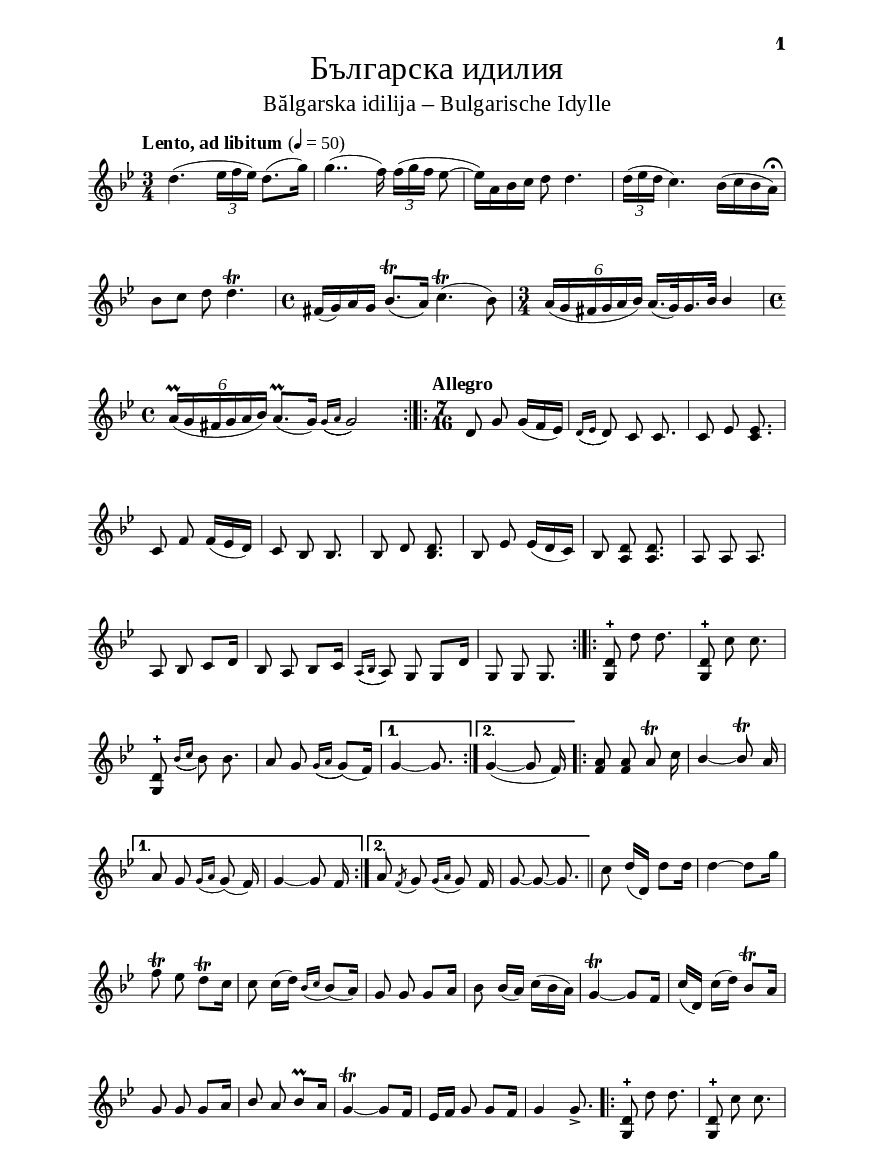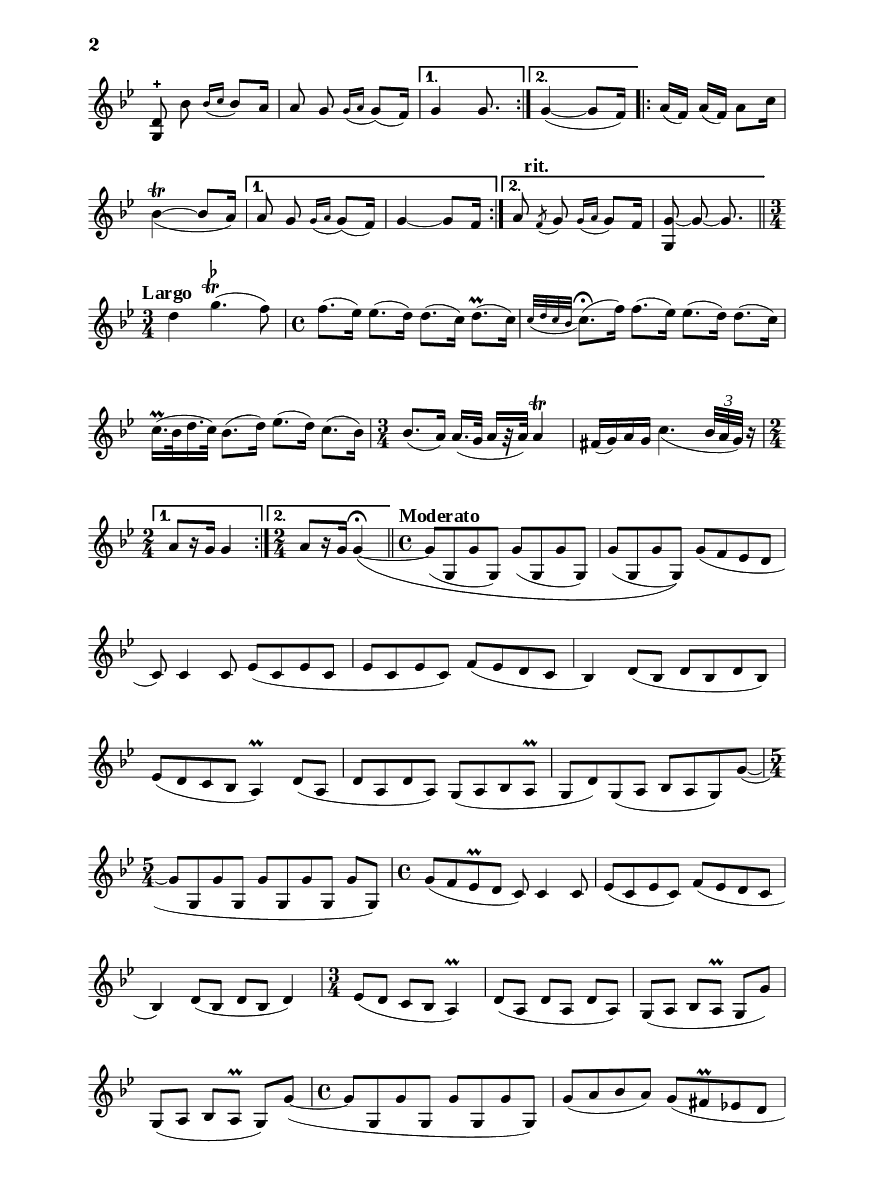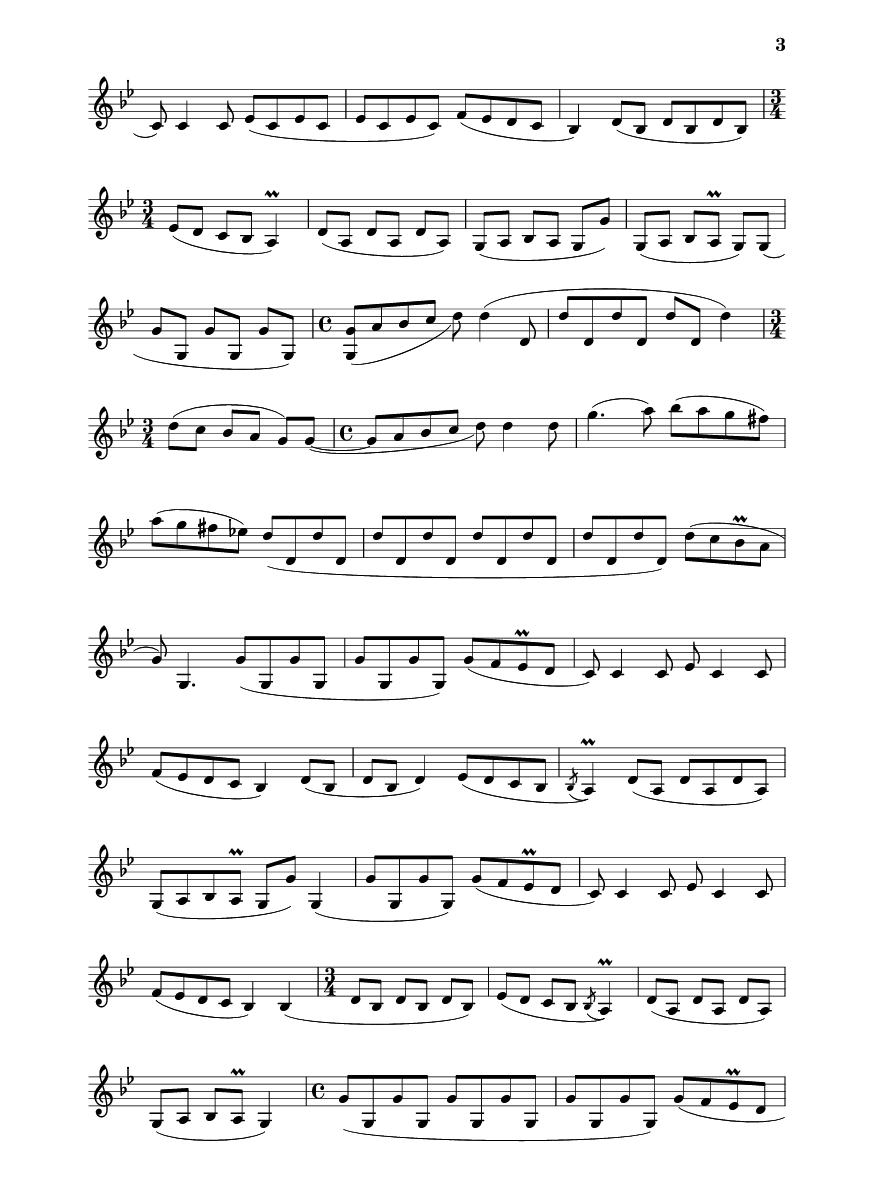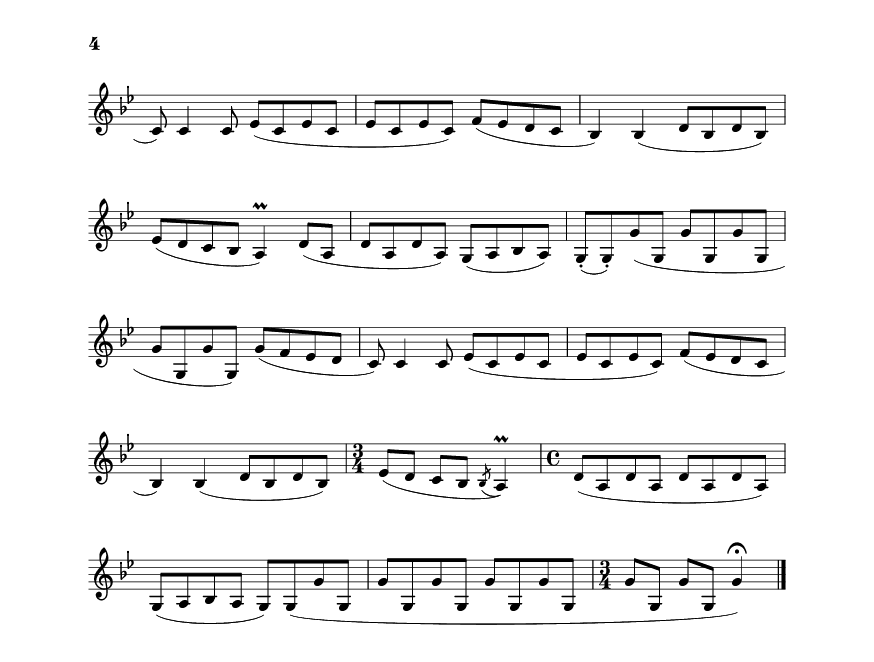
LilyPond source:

\version "2.24.3"

% include paper part and global functions
\include "include/globals.ily"

\bookpart {
  \label #'ref150
  \tocItem \markup "Българска идилия – Bălgarska idilija"
  \include "include/bookpart-paper.ily"
  \score {
    \include "include/score-layout.ily"

    \new Voice \relative c' {
      \clef treble
      \key g \minor
      \time 3/4
      \tempoFunc "Lento, ad libitum" 4 "50"
      \autoBeamOff

      d'4.( \tuplet 3/2 { ees16 [f ees]) } d8.([g16]) | \noBreak
      g4..(f16) \tuplet 3/2 { f16( [g f] } ees8~ | \noBreak
      ees16)[a, bes c] d8 d4. | \noBreak
      \tuplet 3/2 { d16( [ees d] } c4.) bes16([c bes a\fermata]) | \break

      bes8 [c] d8 d4.\trill | \noBreak
      \time 4/4 fis,16([g) a g] bes8.\trill([ a16]) c4.\trill( bes8) | \noBreak
      \time 3/4  \tuplet 6/4 { a16([g fis g a bes]) }  a16.([g32) \slurDown g16.\tieDown bes32 ] \stemUp bes4 | \time 4/4 \break

      \tuplet 6/4 { a16\prall([g fis g a bes]) } a8.\prall([g16])  \acciaccatura { g16([ a] } g2) | \bar ":|.|:" \noBreak

      %\set Score.doubleRepeatType = #":|.|:"

      \time 7/16
      \tempo "Allegro"

      d8 g g16([f ees]) | \noBreak
      \acciaccatura { d16([ ees]  } d8) c8 c8. | \noBreak
      c8 ees <c ees>8. | \break
      c8 f f16([ees d]) | \noBreak
      c8 bes bes8. | \noBreak
      bes8 d <bes d>8. | \noBreak
      bes8 ees ees16([d c]) | \noBreak
      bes8 <a d>8 <a d>8. | \noBreak
      a8 a a8. | \break

      a8 bes c[d16] | \noBreak
      bes8 a bes[c16] | \noBreak
      \acciaccatura { a16([ bes]} a8) g g[d'16] | \noBreak
      g,8 g g8. \bar ":|.|:" \noBreak

      \repeat volta 2 {
        <g d'>8\stopped \stemNeutral d''8 d8. | \noBreak
        <g,, d'>8\stopped c'8 c8. | \break

        <g, d'>8\stopped \acciaccatura { bes'16([c] } bes8) bes8. | \noBreak
        a8 g \acciaccatura { g16([a]} g8)([f16]) | \noBreak
      }
      \alternative {
        { g4~ g8. | \noBreak }
        { g4~(g8 f16) | \noBreak }
      }
      \repeat volta 2 {
        <f a>8 <f a> a\trill c16 | \noBreak
        \stemUp bes4~ bes8\trill a16 | \break
      }
      \alternative {
        {
          a8 g \acciaccatura { g16[a]}  g8( f16) | \noBreak
          g4~ g8 f16 | \noBreak
        }
        {
          a8 \acciaccatura { f8 } g \acciaccatura { g16[a] } g8 f16 | \noBreak
          g8~ g~ g8. | \bar "||" \noBreak
        }
      }
      \stemNeutral c8 d16([d,]) d'8[d16] | \noBreak
      \tieUp d4~ d8[g16] | \break

      f8\trill ees d\trill[c16] | \noBreak
      c8 \slurNeutral c16([d]) \acciaccatura { bes16[c] } bes8([a16]) | \noBreak
      g8 g g[a16] | \noBreak
      bes8 bes16([a]) c16([bes a]) | \noBreak
      \tieNeutral g4~\trill g8[f16] | \noBreak
      c'([d,]) c'([d]) bes8\trill[a16] \break

      g8 g g[a16] | \noBreak
      \stemUp bes8 a bes8\prall[a16] | \noBreak
      g4~\trill g8[f16]  | \noBreak
      ees16[f] g8 g[f16] | \noBreak
      g4 g8.\accent | \noBreak
      \repeat volta 2 {
        \stemNeutral <d g,>8\stopped d'8 d8. | \noBreak
        <d, g,>8\stopped c'8 c8. | \break

        <d, g,>8\stopped bes' \acciaccatura { bes16[c] } bes8[a16] | \noBreak
        a8 g \acciaccatura { g16[a] } g8([f16]) | \noBreak
      }
      \alternative {
        { g4 g8. }
        { g4~(g8[f16]) }
      }
      \repeat volta 2 {
        a16([f]) a16([f]) a8[c16] | \break

        \tieUp \slurDown bes4~\trill(bes8[a16])
      }
      \alternative {
        {
          a8 g \acciaccatura { g16[a] } g8([f16]) | \noBreak
          \tieNeutral g4~ g8[f16] | \noBreak
        }
        {
          \once \override Score.MetronomeMark.outside-staff-priority = #599
          \once \override Score.MetronomeMark.X-extent=#'(-1.5 . 0)
          \tempo "rit."
          a8 \acciaccatura { f8 } g \acciaccatura { g16[a] } g8[f16] | \noBreak
          <g g,>8~ g~ g8. \bar "||"  \noBreak
        }
      }
      \time 3/4 \break
      \repeat volta 2 {
        \tempo "Largo"
        \slurNeutral d'4 g4.^\markup{
          \override #'(baseline-skip . 2)
          \column {\flat \musicglyph #"scripts.trill"}

        }(f8) | \noBreak
        \time 4/4 f8.([ees16]) ees8.([d16]) d8.([c16]) d8.\prall([c16]) | \noBreak
        \acciaccatura { c32[d c bes] } c8.\fermata([f16]) f8.([ees16]) ees8.([d16]) d8.([c16]) | \break

        c16.\prall([bes32 d16. c32]) bes8.([d16]) ees8.([d16]) c8.([bes16]) | \noBreak
        \time 3/4 bes8.([a16]) a16.([g32] a16[r32 a32]) a4\trill | \noBreak
        fis16([g) a g] \slurDown c4.( \tuplet 3/2 {bes32[ a g])} r16 | \time 2/4 \break
      }
      \alternative {
        { a8[r16 g16] g4 | \noBreak }
        { \time 2/4 a8[r16 g16] g4\fermata~\( \bar "||"  \noBreak }
      }
      \tempo "Moderato"
      \time 4/4
      g8([g, g' g,]) g'8([g, g' g,]) | \noBreak
      g'8([g, g' g,])\) g'8([f ees d] | \break

      c8) c4 c8 ees8([c ees c] | \noBreak
      ees8[c ees c]) f8([ ees d c] | \noBreak
      bes4) d8([bes] d8[bes d bes]) | \break

      ees8([d c bes] a4\prall) d8([a] | \noBreak
      d8[a d a]) g8([a bes a\prall] | \noBreak
      g[ d') g,( a] bes[a g) g'~(] | \time 5/4 \break

      g[g, g' g,]  g'[g, g' g,] g'[g,]) | \noBreak
      \time 4/4 g'([f ees\prall	 d] c) c4 c8 | \noBreak
      ees([c ees c]) f([ees d c] | \break
      bes4) d8([bes] d8[bes] d4) | \noBreak
      \time 3/4 ees8([d] c[bes] a4\prall) | \noBreak
      d8([a] d8[a] d8[a]) | \noBreak
      g([a] bes[a\prall] g[g']) | \break

      g,([a] bes[a\prall] g[)g'~]( | \noBreak
      \time 4/4 g[g, g' g,] g'[g, g' g,]) | \noBreak
      g'([a bes a]) g([fis\prall ees! d] | \break

      c8) c4 c8 ees([c ees c] | \noBreak
      ees[c ees c]) f([ees d c] | \noBreak
      bes4) d8([bes] d[bes d bes]) | \time 3/4 \break

      ees([d] c[bes] a4\prall) | \noBreak
      d8([a] d[a] d[a]) | \noBreak
      g([a] bes[a] g[g']) | \noBreak
      g,([a] bes[a\prall] g)[g]( | \break

      g'[g,] g'[g,] g'[g,]) | \noBreak
      \time 4/4 <g' g,>([a bes c] d) \slurUp d4( d,8 | \noBreak
      d'[d, d' d,] d'[d,] d'4) | \time 3/4 \break

      d8([c] bes[a] \slurDown g[)g~(] | \noBreak
      \time 4/4 g[a bes c] d) d4 d8 | \noBreak
      \slurNeutral g4.(a8) bes([a g fis]) | \break

      a([g fis ees!]) d([d, d' d,] | \noBreak
      d'[d, d' d,] d'[d, d' d,] | \noBreak
      d'[d, d' d,]) d'([c bes\prall a] | \break

      g) g,4. g'8([g, g' g,] | \noBreak
      g'[g, g' g,]) g'([f ees\prall d] | \noBreak
      c) c4 c8 ees c4 c8 \break

      f([ees d c] bes4) d8([bes] | \noBreak
      d[bes] d4) ees8([d c bes] | \noBreak
      \acciaccatura { bes } a4\prall)
      d8([a] d[a d a]) \break

      g([a bes a\prall] g[g']) g,4( | \noBreak
      g'8[g, g' g,]) g'([f ees\prall d] | \noBreak
      c8) c4  c8 ees c4 c8 | \break

      f([ees d c] bes4) bes( | \noBreak
      \time 3/4 d8[bes] d8[bes] d8[bes]) | \noBreak
      ees([d] c[bes] \acciaccatura { bes } a4\prall)	| \noBreak
      d8([a] d[a] d[a]) | \break

      g([a] bes[a\prall] g4) | \noBreak
      \time 4/4 g'8([g, g' g,] g'[g, g' g,] | \noBreak
      g'[g, g' g,]) g'([f ees\prall d] | \break

      c) c4 c8 ees([c ees c] | \noBreak
      ees[c ees c]) f([ees d c] | \noBreak
      bes4) bes( d8[bes d bes]) | \break

      ees([ d c bes] a4\prall) d8([a] | \noBreak
      d[a d a]) g([a bes a]) | \noBreak
      g\staccato([g\staccato) g'( g,] g'[g, g' g,] | \break

      g'[g, g' g,]) g'([f ees d] | \noBreak
      c) c4 c8 ees([c ees c] | \noBreak
      ees[c ees c]) f([ees d c] | \break

      bes4) bes( d8[bes d bes]) | \noBreak
      \time 3/4 ees([d] c[bes] \acciaccatura { bes } a4\prall) | \noBreak
      \time 4/4 d8([a d a] d[a d a]) | \break

      g([a bes a] g[)g( g' g,] | \noBreak
      g'[g, g' g,] g'[g, g' g,] | \noBreak
      \time 3/4 g'[g,] g'[g,] g'4\fermata) \bar "|."
    }

    \addlyrics {}
    \addlyrics {}

    \header {
      title = \titleFunc "Българска идилия" "Bălgarska idilija – Bulgarische Idylle"
    }

    \midi{}

  } % score


  % include foreign translation(s) of the song
  %\include "../../lyrics/de/lyrics_de_file_name.ly"

} % bookpart
